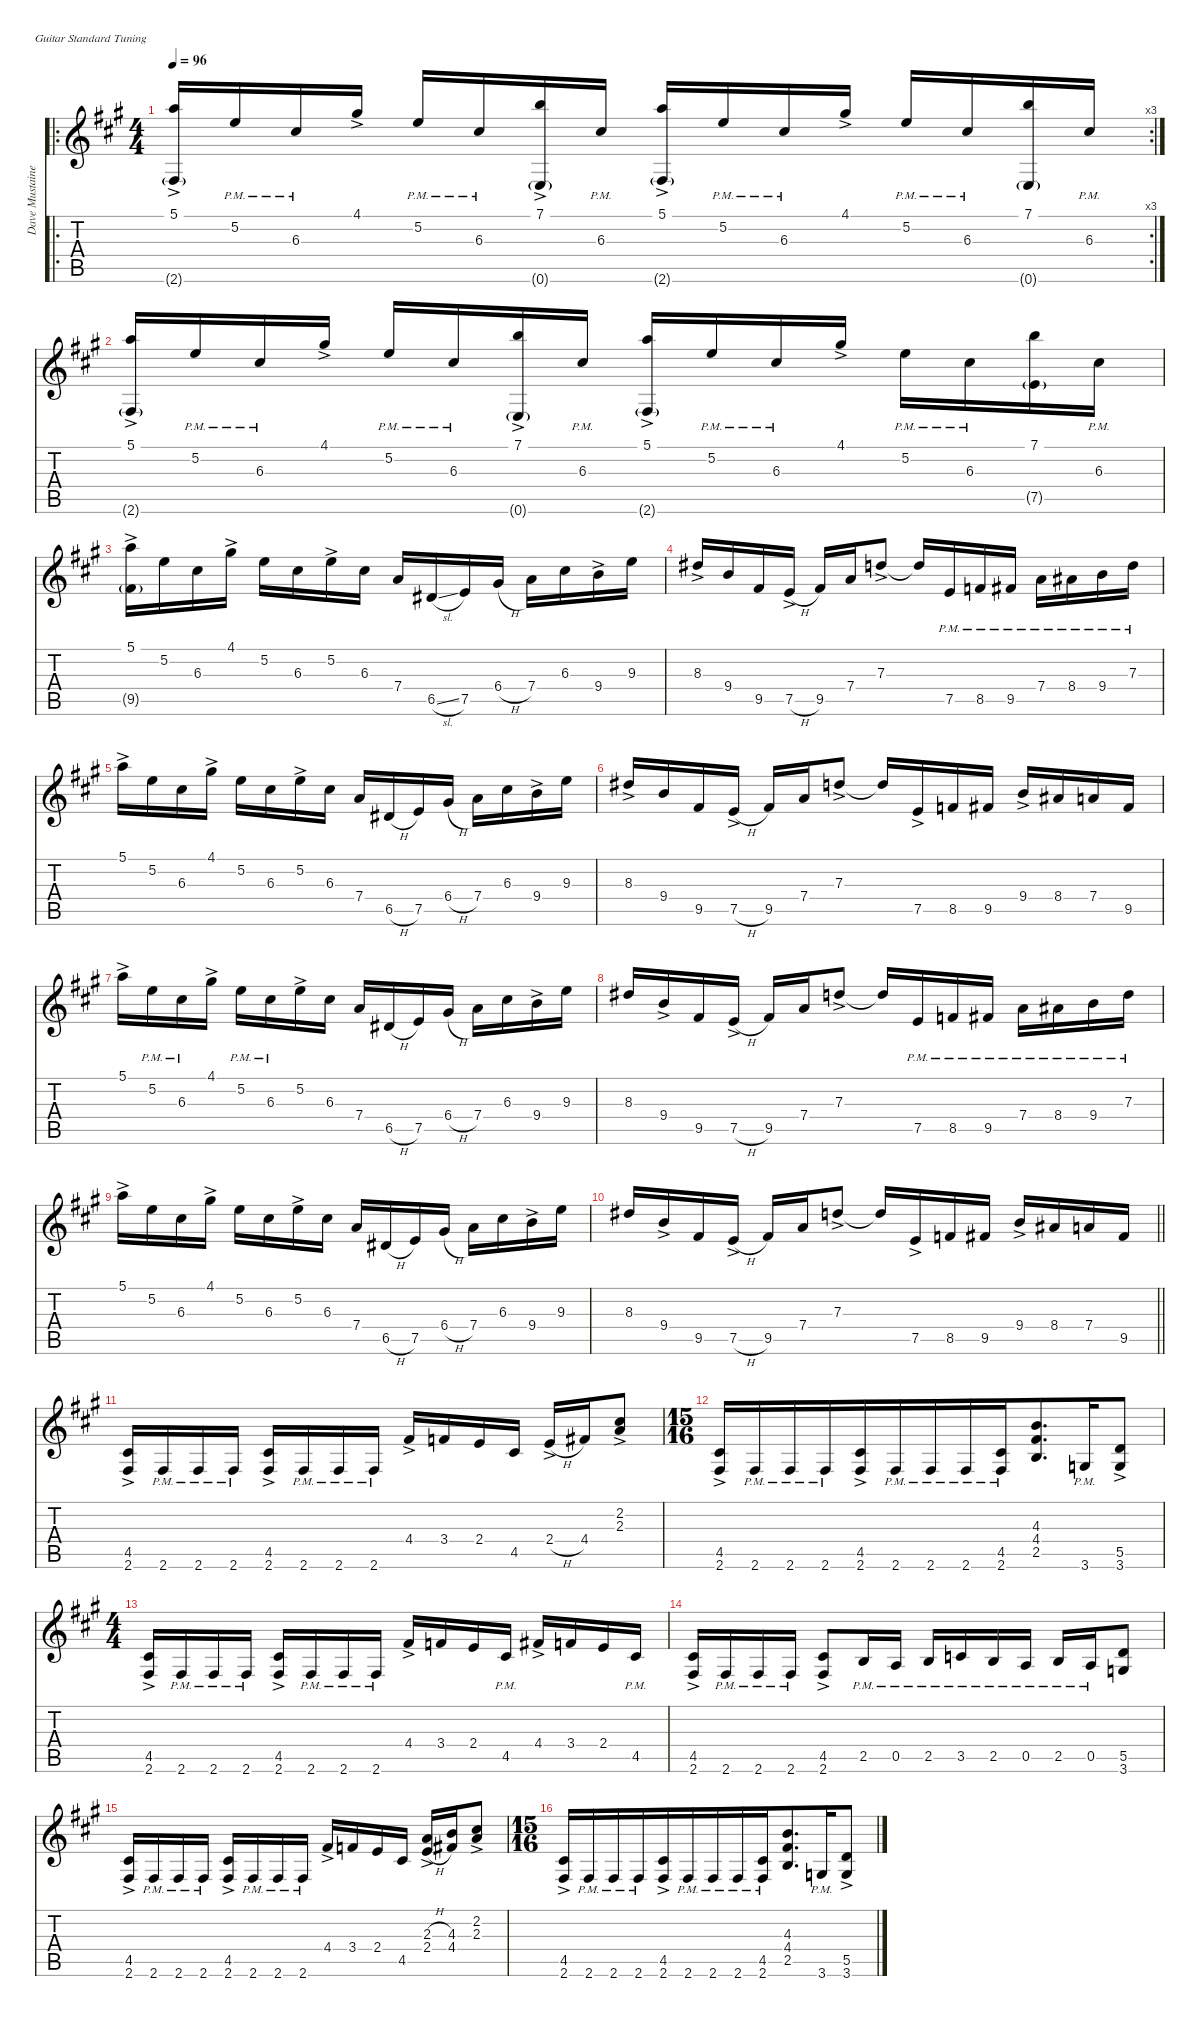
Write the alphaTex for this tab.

\defaultSystemsLayout 4
\hideDynamics
\bracketExtendMode nobrackets
\firstSystemTrackNameMode fullname
\otherSystemsTrackNameOrientation horizontal
\track ("Dave Mustaine" "dist.guit.") {mute instrument distortionguitar}
\staff {score tabs}
\tuning (E4 B3 G3 D3 A2 E2)
\ro
\rc 3
\ts (4 4)
\beaming (8 2 2 2 2)
\tempo 96
\clef g2
\ks f#minor
(5.1{ac acc forcenatural} 2.6{g acc #}).16{dy ff instrument distortionguitar beam Up} 5.2{pm acc forcenatural}.16{dy f beam Up} 6.3{pm acc #}.16{beam Up} 4.1{ac acc #}.16{dy ff beam Up} 5.2{pm acc forcenatural}.16{dy f beam Up} 6.3{pm acc #}.16{beam Up} (7.1{ac acc forcenatural} 0.6{g acc forcenatural}).16{dy ff beam Up} 6.3{pm acc #}.16{dy f beam Up} (5.1{ac acc forcenatural} 2.6{g acc #}).16{dy ff beam Up} 5.2{pm acc forcenatural}.16{dy f beam Up} 6.3{pm acc #}.16{beam Up} 4.1{ac acc #}.16{dy ff beam Up} 5.2{pm acc forcenatural}.16{dy f beam Up} 6.3{pm acc #}.16{beam Up} (7.1{acc forcenatural} 0.6{g acc forcenatural}).16{beam Up} 6.3{pm acc #}.16{beam Up} |
(5.1{ac acc forcenatural} 2.6{g acc #}).16{dy ff beam Up} 5.2{pm acc forcenatural}.16{dy f beam Up} 6.3{pm acc #}.16{beam Up} 4.1{ac acc #}.16{dy ff beam Up} 5.2{pm acc forcenatural}.16{dy f beam Up} 6.3{pm acc #}.16{beam Up} (7.1{ac acc forcenatural} 0.6{g acc forcenatural}).16{dy ff beam Up} 6.3{pm acc #}.16{dy f beam Up} (5.1{ac acc forcenatural} 2.6{g acc #}).16{dy ff beam Up} 5.2{pm acc forcenatural}.16{dy f beam Up} 6.3{pm acc #}.16{beam Up} 4.1{ac acc #}.16{dy ff beam Up} 5.2{pm acc forcenatural}.16{dy f beam Down} 6.3{pm acc #}.16{beam Down} (7.1{acc forcenatural} 7.5{g acc forcenatural}).16{beam Down} 6.3{pm acc #}.16{beam Down} |
(5.1{ac acc forcenatural} 9.5{g acc #}).16{beam Down} 5.2{acc forcenatural}.16{beam Down} 6.3{acc #}.16{beam Down} 4.1{ac acc #}.16{beam Down} 5.2{acc forcenatural}.16{beam Down} 6.3{acc #}.16{beam Down} 5.2{ac acc forcenatural}.16{beam Down} 6.3{acc #}.16{beam Down} 7.4{acc forcenatural}.16{beam Up} 6.5{sl acc #}.16{beam Up} 7.5{acc forcenatural}.16{beam Up} 6.4{h acc #}.16{beam Up} 7.4{acc forcenatural}.16{beam Down} 6.3{acc #}.16{beam Down} 9.4{ac acc forcenatural}.16{beam Down} 9.3{acc forcenatural}.16{beam Down} |
8.3{ac acc #}.16{beam Up} 9.4{acc forcenatural}.16{beam Up} 9.5{acc #}.16{beam Up} 7.5{h ac acc forcenatural}.16{beam Up} 9.5{acc #}.16{beam Up} 7.4{acc forcenatural}.16{beam Up} 7.3{ac acc forcenatural}.8{beam Up} 7.3{t acc forcenatural}.16{beam Up} 7.5{pm acc forcenatural}.16{beam Up} 8.5{pm acc forcenatural}.16{beam Up} 9.5{pm acc #}.16{beam Up} 7.4{pm acc forcenatural}.16{beam Down} 8.4{pm acc #}.16{beam Down} 9.4{pm acc forcenatural}.16{beam Down} 7.3{pm acc forcenatural}.16{beam Down} |
5.1{ac acc forcenatural}.16{beam Down} 5.2{acc forcenatural}.16{beam Down} 6.3{acc #}.16{beam Down} 4.1{ac acc #}.16{beam Down} 5.2{acc forcenatural}.16{beam Down} 6.3{acc #}.16{beam Down} 5.2{ac acc forcenatural}.16{beam Down} 6.3{acc #}.16{beam Down} 7.4{acc forcenatural}.16{beam Up} 6.5{h acc #}.16{beam Up} 7.5{acc forcenatural}.16{beam Up} 6.4{h acc #}.16{beam Up} 7.4{acc forcenatural}.16{beam Down} 6.3{acc #}.16{beam Down} 9.4{ac acc forcenatural}.16{beam Down} 9.3{acc forcenatural}.16{beam Down} |
8.3{ac acc #}.16{beam Up} 9.4{acc forcenatural}.16{beam Up} 9.5{acc #}.16{beam Up} 7.5{h ac acc forcenatural}.16{beam Up} 9.5{acc #}.16{beam Up} 7.4{acc forcenatural}.16{beam Up} 7.3{ac acc forcenatural}.8{beam Up} 7.3{t acc forcenatural}.16{beam Up} 7.5{ac acc forcenatural}.16{beam Up} 8.5{acc forcenatural}.16{beam Up} 9.5{acc #}.16{beam Up} 9.4{ac acc forcenatural}.16{beam Up} 8.4{acc #}.16{beam Up} 7.4{acc forcenatural}.16{beam Up} 9.5{acc #}.16{beam Up} |
5.1{ac acc forcenatural}.16{beam Down} 5.2{pm acc forcenatural}.16{beam Down} 6.3{pm acc #}.16{beam Down} 4.1{ac acc #}.16{beam Down} 5.2{pm acc forcenatural}.16{beam Down} 6.3{pm acc #}.16{beam Down} 5.2{ac acc forcenatural}.16{beam Down} 6.3{acc #}.16{beam Down} 7.4{acc forcenatural}.16{beam Up} 6.5{h acc #}.16{beam Up} 7.5{acc forcenatural}.16{beam Up} 6.4{h acc #}.16{beam Up} 7.4{acc forcenatural}.16{beam Down} 6.3{acc #}.16{beam Down} 9.4{ac acc forcenatural}.16{beam Down} 9.3{acc forcenatural}.16{beam Down} |
8.3{acc #}.16{beam Up} 9.4{ac acc forcenatural}.16{beam Up} 9.5{acc #}.16{beam Up} 7.5{h ac acc forcenatural}.16{beam Up} 9.5{acc #}.16{beam Up} 7.4{acc forcenatural}.16{beam Up} 7.3{ac acc forcenatural}.8{beam Up} 7.3{t acc forcenatural}.16{beam Up} 7.5{pm acc forcenatural}.16{beam Up} 8.5{pm acc forcenatural}.16{beam Up} 9.5{pm acc #}.16{beam Up} 7.4{pm acc forcenatural}.16{beam Down} 8.4{pm acc #}.16{beam Down} 9.4{pm acc forcenatural}.16{beam Down} 7.3{pm acc forcenatural}.16{beam Down} |
5.1{ac acc forcenatural}.16{beam Down} 5.2{acc forcenatural}.16{beam Down} 6.3{acc #}.16{beam Down} 4.1{ac acc #}.16{beam Down} 5.2{acc forcenatural}.16{beam Down} 6.3{acc #}.16{beam Down} 5.2{ac acc forcenatural}.16{beam Down} 6.3{acc #}.16{beam Down} 7.4{acc forcenatural}.16{beam Up} 6.5{h acc #}.16{beam Up} 7.5{acc forcenatural}.16{beam Up} 6.4{h acc #}.16{beam Up} 7.4{acc forcenatural}.16{beam Down} 6.3{acc #}.16{beam Down} 9.4{ac acc forcenatural}.16{beam Down} 9.3{acc forcenatural}.16{beam Down} |
\barLineRight lightlight
8.3{acc #}.16{beam Up} 9.4{ac acc forcenatural}.16{beam Up} 9.5{acc #}.16{beam Up} 7.5{h ac acc forcenatural}.16{beam Up} 9.5{acc #}.16{beam Up} 7.4{acc forcenatural}.16{beam Up} 7.3{ac acc forcenatural}.8{beam Up} 7.3{t acc forcenatural}.16{beam Up} 7.5{ac acc forcenatural}.16{beam Up} 8.5{acc forcenatural}.16{beam Up} 9.5{acc #}.16{beam Up} 9.4{ac acc forcenatural}.16{beam Up} 8.4{acc #}.16{beam Up} 7.4{acc forcenatural}.16{beam Up} 9.5{acc #}.16{beam Up} |
(4.5{ac acc #} 2.6{ac acc #}).16{beam Up} 2.6{pm acc #}.16{beam Up} 2.6{pm acc #}.16{beam Up} 2.6{pm acc #}.16{beam Up} (4.5{ac acc #} 2.6{ac acc #}).16{beam Up} 2.6{pm acc #}.16{beam Up} 2.6{pm acc #}.16{beam Up} 2.6{pm acc #}.16{beam Up} 4.4{ac acc #}.16{beam Up} 3.4{acc forcenatural}.16{beam Up} 2.4{acc forcenatural}.16{beam Up} 4.5{acc #}.16{beam Up} 2.4{h ac acc forcenatural}.16{beam Up} 4.4{acc #}.16{beam Up} (2.2{ac acc #} 2.3{ac acc forcenatural}).8{beam Up} |
\ts (15 16)
\beaming (8 7)
(4.5{ac acc #} 2.6{ac acc #}).16{beam Up} 2.6{pm acc #}.16{beam Up} 2.6{pm acc #}.16{beam Up} 2.6{pm acc #}.16{beam Up} (4.5{ac acc #} 2.6{ac acc #}).16{beam Up} 2.6{pm acc #}.16{beam Up} 2.6{pm acc #}.16{beam Up} 2.6{pm acc #}.16{beam Up} (4.5{pm acc #} 2.6{pm acc #}).16{beam Up} (4.3{acc forcenatural} 4.4{acc #} 2.5{acc forcenatural}).8{d beam Up} 3.6{pm acc forcenatural}.16{beam Up} (5.5{ac acc forcenatural} 3.6{ac acc forcenatural}).8{beam Up} |
\ts (4 4)
\beaming (8 2 2 2 2)
(4.5{ac acc #} 2.6{ac acc #}).16{beam Up} 2.6{pm acc #}.16{beam Up} 2.6{pm acc #}.16{beam Up} 2.6{pm acc #}.16{beam Up} (4.5{ac acc #} 2.6{ac acc #}).16{beam Up} 2.6{pm acc #}.16{beam Up} 2.6{pm acc #}.16{beam Up} 2.6{pm acc #}.16{beam Up} 4.4{ac acc #}.16{beam Up} 3.4{acc forcenatural}.16{beam Up} 2.4{acc forcenatural}.16{beam Up} 4.5{pm acc #}.16{beam Up} 4.4{ac acc #}.16{beam Up} 3.4{acc forcenatural}.16{beam Up} 2.4{acc forcenatural}.16{beam Up} 4.5{pm acc #}.16{beam Up} |
(4.5{ac acc #} 2.6{ac acc #}).16{beam Up} 2.6{pm acc #}.16{beam Up} 2.6{pm acc #}.16{beam Up} 2.6{pm acc #}.16{beam Up} (4.5{ac acc #} 2.6{ac acc #}).8{beam Up} 2.5{pm acc forcenatural}.16{beam Up} 0.5{pm acc forcenatural}.16{beam Up} 2.5{pm acc forcenatural}.16{beam Up} 3.5{pm acc forcenatural}.16{beam Up} 2.5{pm acc forcenatural}.16{beam Up} 0.5{pm acc forcenatural}.16{beam Up} 2.5{pm acc forcenatural}.16{beam Up} 0.5{pm acc forcenatural}.16{beam Up} (5.5{acc forcenatural} 3.6{acc forcenatural}).8{beam Up} |
(4.5{ac acc #} 2.6{ac acc #}).16{beam Up} 2.6{pm acc #}.16{beam Up} 2.6{pm acc #}.16{beam Up} 2.6{pm acc #}.16{beam Up} (4.5{ac acc #} 2.6{ac acc #}).16{beam Up} 2.6{pm acc #}.16{beam Up} 2.6{pm acc #}.16{beam Up} 2.6{pm acc #}.16{beam Up} 4.4{ac acc #}.16{beam Up} 3.4{acc forcenatural}.16{beam Up} 2.4{acc forcenatural}.16{beam Up} 4.5{acc #}.16{beam Up} (2.3{h acc forcenatural} 2.4{h ac acc forcenatural}).16{dy ff beam Up} (4.3{acc forcenatural} 4.4{acc #}).16{dy f beam Up} (2.2{ac acc #} 2.3{ac acc forcenatural}).8{beam Up} |
\ts (15 16)
\beaming (8 7)
(4.5{ac acc #} 2.6{ac acc #}).16{beam Up} 2.6{pm acc #}.16{beam Up} 2.6{pm acc #}.16{beam Up} 2.6{pm acc #}.16{beam Up} (4.5{ac acc #} 2.6{ac acc #}).16{beam Up} 2.6{pm acc #}.16{beam Up} 2.6{pm acc #}.16{beam Up} 2.6{pm acc #}.16{beam Up} (4.5{pm acc #} 2.6{pm acc #}).16{beam Up} (4.3{acc forcenatural} 4.4{acc #} 2.5{acc forcenatural}).8{d beam Up} 3.6{pm acc forcenatural}.16{beam Up} (5.5{ac acc forcenatural} 3.6{ac acc forcenatural}).8{beam Up}
